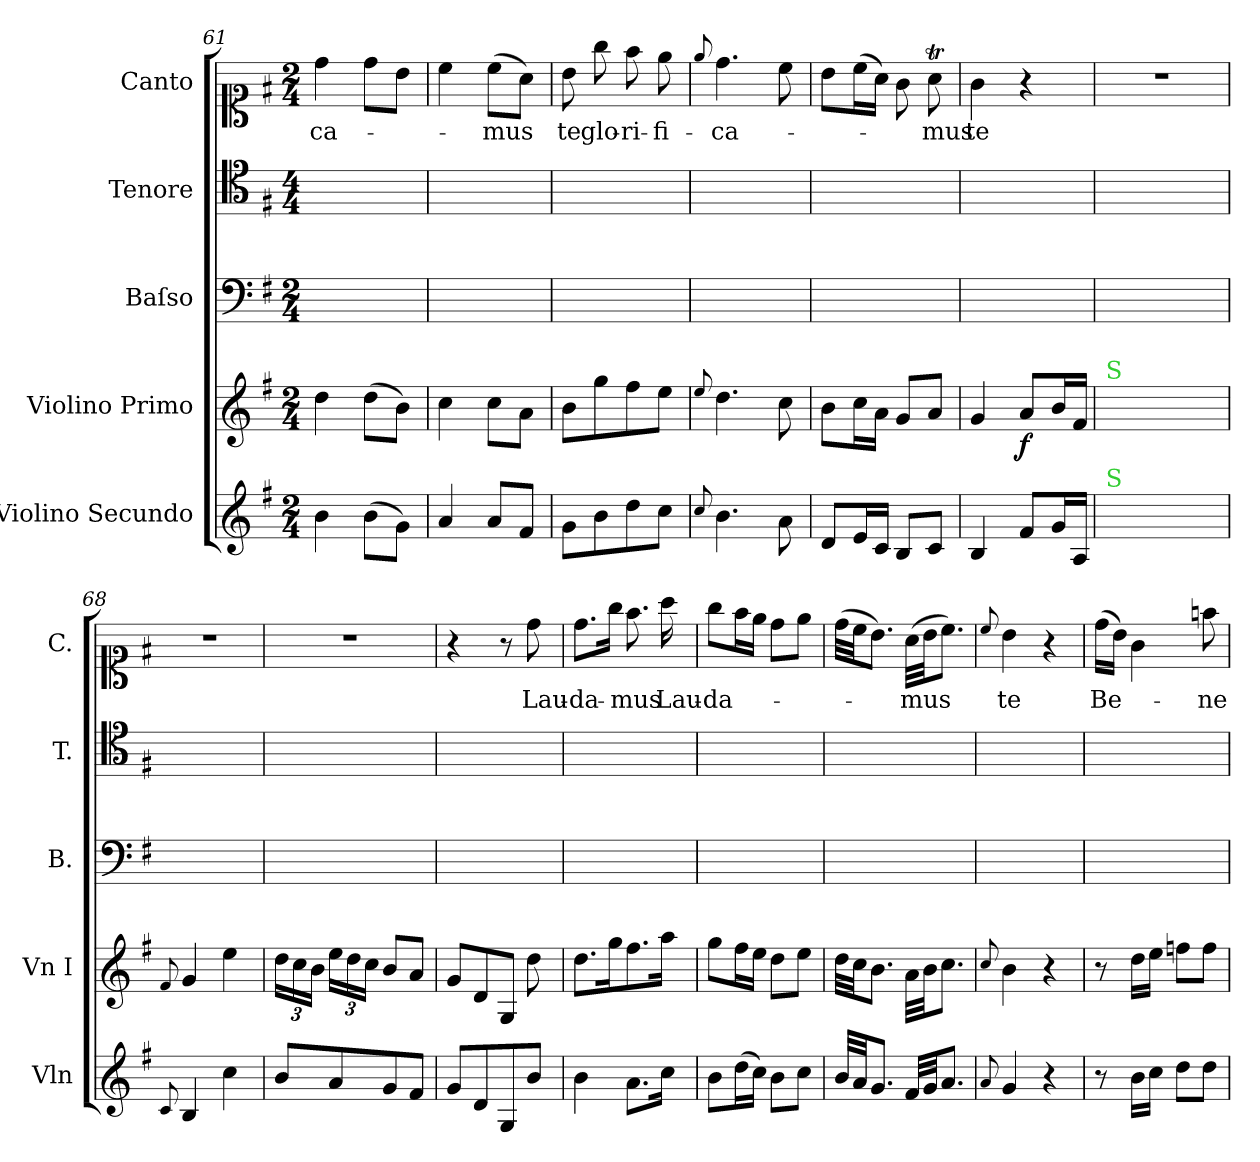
**kern	**dynam	**kern	**dynam	**kern	**kern	**kern	**text
*part5	*part5	*part4	*part4	*part3	*part2	*part1	*part1
*staff5	*staff5	*staff4	*staff4	*staff3	*staff2	*staff1	*staff1
*I"Violino Secundo	*	*I"Violino Primo	*	*I"Baſso	*I"Tenore	*I"Canto	*
*I'Vln	*	*I'Vn I	*	*I'B.	*I'T.	*I'C.	*
*clefG2	*	*clefG2	*	*clefF4	*clefC4	*clefC1	*
*k[f#]	*	*k[f#]	*	*k[f#]	*k[f#]	*k[f#]	*
*G:	*	*G:	*	*G:	*G:	*G:	*
*M2/4	*	*M2/4	*	*M2/4	*M4/4	*M2/4	*
=61	=61	=61	=61	=61	=61	=61	=61
4b\	.	4dd\	.	2ryy	2ryy	4dd\	-ca-
(8b\L	.	(8dd\L	.	.	.	8dd\L	.
8g\J)	.	8b\J)	.	.	.	8b\J	.
=62	=62	=62	=62	=62	=62	=62	=62
4a/	.	4cc\	.	2ryy	2ryy	4cc\	.
8a/L	.	8cc\L	.	.	.	(8cc\L	-mus
8f#/J	.	8a\J	.	.	.	8a\J)	.
=63	=63	=63	=63	=63	=63	=63	=63
8g\L	.	8b\L	.	2ryy	2ryy	8b\	te
8b\	.	8gg\	.	.	.	8gg\	glo-
8dd\	.	8ff#\	.	.	.	8ff#\	-ri-
8cc\J	.	8ee\J	.	.	.	8ee\	-fi-
=64	=64	=64	=64	=64	=64	=64	=64
8qqcc/	.	8qqee/	.	.	.	8qqee/	.
4.b\	.	4.dd\	.	2ryy	2ryy	4.dd\	-ca-
8a\	.	8cc\	.	.	.	8cc\	.
=65	=65	=65	=65	=65	=65	=65	=65
8d/L	.	8b\L	.	2ryy	2ryy	8b\L	.
16e/L	.	16cc\L	.	.	.	(16cc\L	.
16c/JJ	.	16a\JJ	.	.	.	16a\JJ)	.
8B/L	.	8g/L	.	.	.	8g\	.
8c/J	.	8a/J	.	.	.	8aT\	-mus
=66	=66	=66	=66	=66	=66	=66	=66
4B/	.	4g/	.	2ryy	2ryy	4g\	te
8f#/L	for	8a/L	f	.	.	4r	.
16g/L	.	16b/L	.	.	.	.	.
16A/JJ	.	16f#/JJ	.	.	.	.	.
=67	=67	=67	=67	=67	=67	=67	=67
!	!	!LO:TX:a:color=limegreen:t=S	!	!	!	!	!
!LO:TX:a:color=limegreen:t=S	!	!	!	!	!	!	!
4B/yy	.	4g/yy	.	2ryy	2ryy	2r	.
8f#/Lyy	.	8a/Lyy	.	.	.	.	.
16g/Lyy	.	16b/Lyy	.	.	.	.	.
16A/JJyy	.	16f#/JJyy	.	.	.	.	.
=68	=68	=68	=68	=68	=68	=68	=68
8qqc/	.	8qqf#/	.	.	.	.	.
4B/	.	4g/	.	2ryy	2ryy	2r	.
4cc\	.	4ee\	.	.	.	.	.
=69	=69	=69	=69	=69	=69	=69	=69
!	!	!	!	!	!	!LO:N:vis=1	!
8b/L	.	24dd\LL	.	2ryy	2ryy	2r	.
.	.	24cc\	.	.	.	.	.
.	.	24b\JJ	.	.	.	.	.
8a/	.	24ee\LL	.	.	.	.	.
.	.	24dd\	.	.	.	.	.
.	.	24cc\JJ	.	.	.	.	.
8g/	.	8b/L	.	.	.	.	.
8f#/J	.	8a/J	.	.	.	.	.
=70	=70	=70	=70	=70	=70	=70	=70
8g/L	pia	8g/L	.	2ryy	2ryy	4r	.
8d/	.	8d/	.	.	.	.	.
8G/	.	8G/J	.	.	.	8r	.
8b/J	.	8dd\	pia	.	.	8dd\	Lau-
=71	=71	=71	=71	=71	=71	=71	=71
4b\	.	8.dd\L	.	2ryy	2ryy	8.dd\L	-da-
.	.	16gg\K	.	.	.	16gg\Jk	.
8.a\L	.	8.ff#\	.	.	.	8.ff#\	-mus
16cc\Jk	.	16aa\Jk	.	.	.	16aa\	Lau-
=72	=72	=72	=72	=72	=72	=72	=72
8b\L	.	8gg\L	.	2ryy	2ryy	8gg\L	-da-
(16dd\L	.	16ff#\L	.	.	.	16ff#\L	.
16cc\JJ)	.	16ee\JJ	.	.	.	16ee\JJ	.
8b\L	.	8dd\L	.	.	.	8dd\L	.
8cc\J	.	8ee\J	.	.	.	8ee\J	.
=73	=73	=73	=73	=73	=73	=73	=73
32b/LLL	.	32dd\LLL	.	2ryy	2ryy	(32dd\LLL	.
32a/JJ	.	32cc\JJ	.	.	.	32cc\JJ	.
8.g/J	.	8.b\J	.	.	.	8.b\J)	.
32f#/LLL	.	32a\LLL	.	.	.	(32a\LLL	-mus
32g/JJ	.	32b\JJ	.	.	.	32b\JJ	.
8.a/J	.	8.cc\J	.	.	.	8.cc\J)	.
=74	=74	=74	=74	=74	=74	=74	=74
8qqa/	.	8qqcc/	.	.	.	8qqcc/	.
4g/	.	4b\	.	2ryy	2ryy	4b\	te
4r	.	4r	.	.	.	4r	.
=75	=75	=75	=75	=75	=75	=75	=75
8r	.	8r	.	2ryy	2ryy	(16dd\LL	Be-
.	.	.	.	.	.	16b\JJ)	.
16b\LL	.	16dd\LL	.	.	.	4g\	.
16cc\JJ	.	16ee\JJ	.	.	.	.	.
8dd\L	.	8ffn\L	.	.	.	.	.
8dd\J	.	8ff\J	.	.	.	8ffn\	-ne-
=	=	=	=	=	=	=	=
*-	*-	*-	*-	*-	*-	*-	*-
